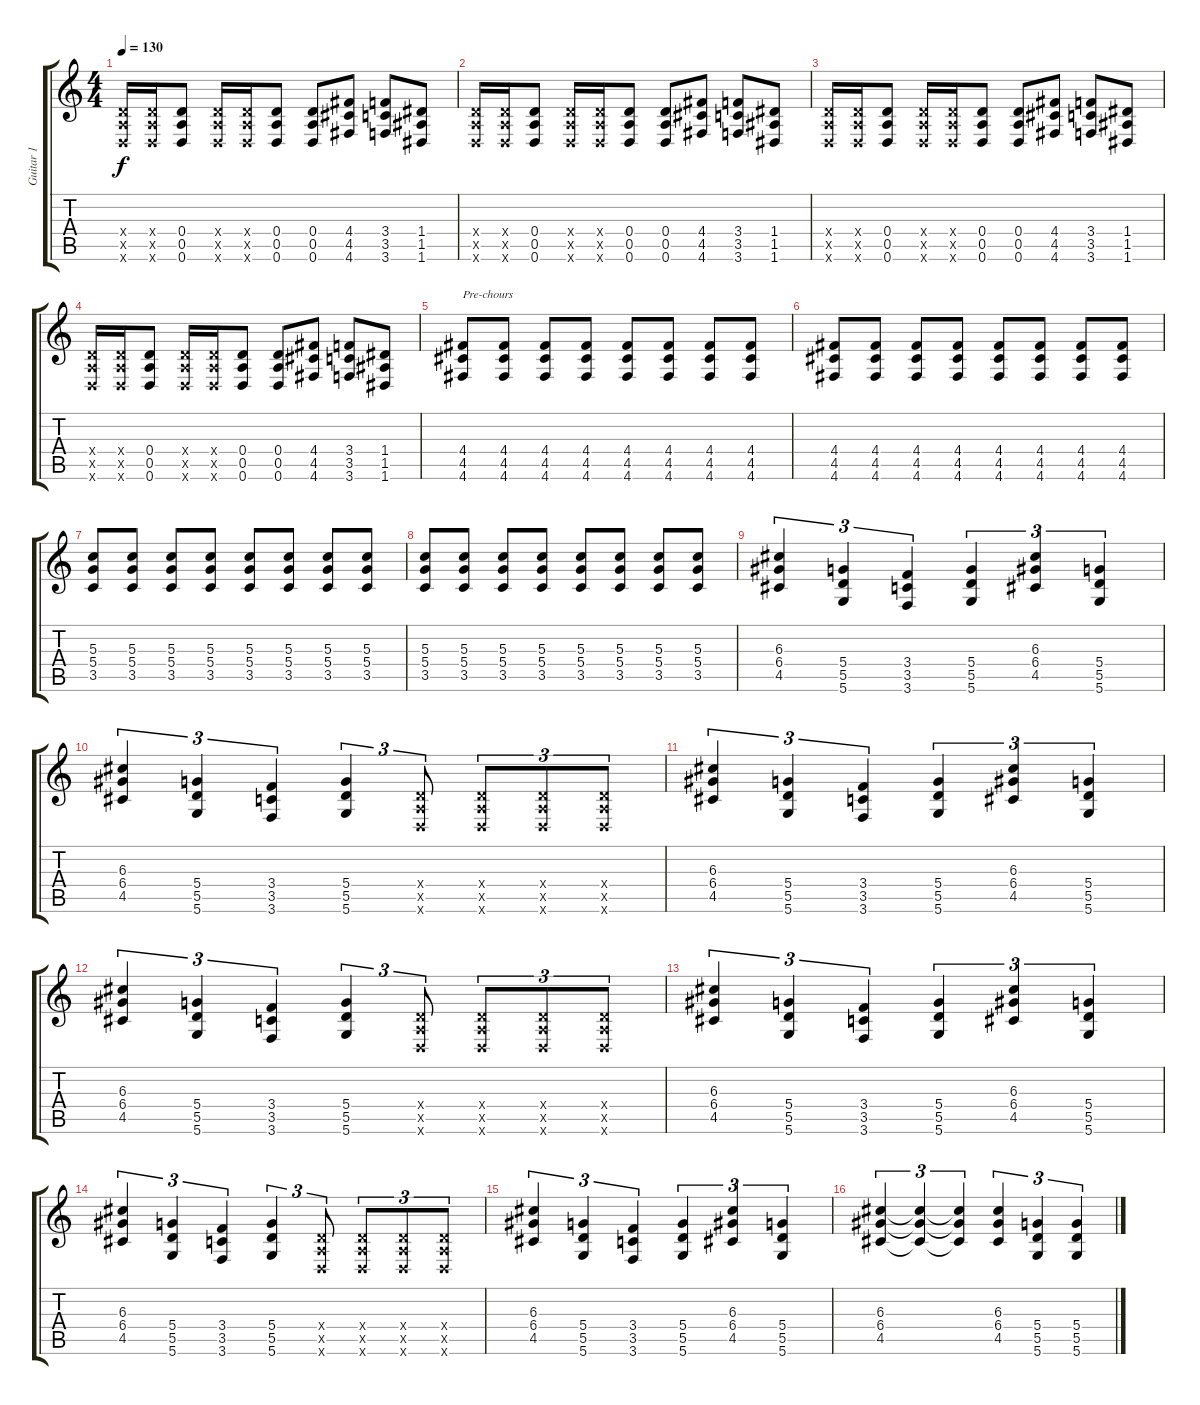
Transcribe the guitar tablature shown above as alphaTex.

\track ("Guitar 1" "Guitar 1") {instrument distortionguitar}
\staff {score tabs}
\tuning (E4 B3 G3 D3 A2 D2) {hide}
\ts (4 4)
\tempo 130
\clef g2
\ks c
(0.4{x} 0.5{x} 0.6{x}).16{dy f} (0.4{x} 0.5{x} 0.6{x}).16 (0.4 0.5 0.6).8 (0.4{x} 0.5{x} 0.6{x}).16 (0.4{x} 0.5{x} 0.6{x}).16 (0.4 0.5 0.6).8 (0.4 0.5 0.6).8 (4.4 4.5 4.6).8 (3.4 3.5 3.6).8 (1.4 1.5 1.6).8 |
(0.4{x} 0.5{x} 0.6{x}).16 (0.4{x} 0.5{x} 0.6{x}).16 (0.4 0.5 0.6).8 (0.4{x} 0.5{x} 0.6{x}).16 (0.4{x} 0.5{x} 0.6{x}).16 (0.4 0.5 0.6).8 (0.4 0.5 0.6).8 (4.4 4.5 4.6).8 (3.4 3.5 3.6).8 (1.4 1.5 1.6).8 |
(0.4{x} 0.5{x} 0.6{x}).16 (0.4{x} 0.5{x} 0.6{x}).16 (0.4 0.5 0.6).8 (0.4{x} 0.5{x} 0.6{x}).16 (0.4{x} 0.5{x} 0.6{x}).16 (0.4 0.5 0.6).8 (0.4 0.5 0.6).8 (4.4 4.5 4.6).8 (3.4 3.5 3.6).8 (1.4 1.5 1.6).8 |
(0.4{x} 0.5{x} 0.6{x}).16 (0.4{x} 0.5{x} 0.6{x}).16 (0.4 0.5 0.6).8 (0.4{x} 0.5{x} 0.6{x}).16 (0.4{x} 0.5{x} 0.6{x}).16 (0.4 0.5 0.6).8 (0.4 0.5 0.6).8 (4.4 4.5 4.6).8 (3.4 3.5 3.6).8 (1.4 1.5 1.6).8 |
(4.4 4.5 4.6).8{txt "Pre-chours"} (4.4 4.5 4.6).8{txt " "} (4.4 4.5 4.6).8{txt " "} (4.4 4.5 4.6).8{txt " "} (4.4 4.5 4.6).8{txt " "} (4.4 4.5 4.6).8{txt " "} (4.4 4.5 4.6).8{txt " "} (4.4 4.5 4.6).8{txt " "} |
(4.4 4.5 4.6).8 (4.4 4.5 4.6).8 (4.4 4.5 4.6).8 (4.4 4.5 4.6).8 (4.4 4.5 4.6).8 (4.4 4.5 4.6).8 (4.4 4.5 4.6).8 (4.4 4.5 4.6).8 |
(5.3 5.4 3.5).8 (5.3 5.4 3.5).8 (5.3 5.4 3.5).8 (5.3 5.4 3.5).8 (5.3 5.4 3.5).8 (5.3 5.4 3.5).8 (5.3 5.4 3.5).8 (5.3 5.4 3.5).8 |
(5.3 5.4 3.5).8 (5.3 5.4 3.5).8 (5.3 5.4 3.5).8 (5.3 5.4 3.5).8 (5.3 5.4 3.5).8 (5.3 5.4 3.5).8 (5.3 5.4 3.5).8 (5.3 5.4 3.5).8 |
(6.3 6.4 4.5).4{tu (3 2)} (5.4 5.5 5.6).4{tu (3 2)} (3.4 3.5 3.6).4{tu (3 2)} (5.4 5.5 5.6).4{tu (3 2)} (6.3 6.4 4.5).4{tu (3 2)} (5.4 5.5 5.6).4{tu (3 2)} |
(6.3 6.4 4.5).4{tu (3 2)} (5.4 5.5 5.6).4{tu (3 2)} (3.4 3.5 3.6).4{tu (3 2)} (5.4 5.5 5.6).4{tu (3 2)} (0.4{x} 0.5{x} 0.6{x}).8{tu (3 2)} (0.4{x} 0.5{x} 0.6{x}).8{tu (3 2)} (0.4{x} 0.5{x} 0.6{x}).8{tu (3 2)} (0.4{x} 0.5{x} 0.6{x}).8{tu (3 2)} |
(6.3 6.4 4.5).4{tu (3 2)} (5.4 5.5 5.6).4{tu (3 2)} (3.4 3.5 3.6).4{tu (3 2)} (5.4 5.5 5.6).4{tu (3 2)} (6.3 6.4 4.5).4{tu (3 2)} (5.4 5.5 5.6).4{tu (3 2)} |
(6.3 6.4 4.5).4{tu (3 2)} (5.4 5.5 5.6).4{tu (3 2)} (3.4 3.5 3.6).4{tu (3 2)} (5.4 5.5 5.6).4{tu (3 2)} (0.4{x} 0.5{x} 0.6{x}).8{tu (3 2)} (0.4{x} 0.5{x} 0.6{x}).8{tu (3 2)} (0.4{x} 0.5{x} 0.6{x}).8{tu (3 2)} (0.4{x} 0.5{x} 0.6{x}).8{tu (3 2)} |
(6.3 6.4 4.5).4{tu (3 2)} (5.4 5.5 5.6).4{tu (3 2)} (3.4 3.5 3.6).4{tu (3 2)} (5.4 5.5 5.6).4{tu (3 2)} (6.3 6.4 4.5).4{tu (3 2)} (5.4 5.5 5.6).4{tu (3 2)} |
(6.3 6.4 4.5).4{tu (3 2)} (5.4 5.5 5.6).4{tu (3 2)} (3.4 3.5 3.6).4{tu (3 2)} (5.4 5.5 5.6).4{tu (3 2)} (0.4{x} 0.5{x} 0.6{x}).8{tu (3 2)} (0.4{x} 0.5{x} 0.6{x}).8{tu (3 2)} (0.4{x} 0.5{x} 0.6{x}).8{tu (3 2)} (0.4{x} 0.5{x} 0.6{x}).8{tu (3 2)} |
(6.3 6.4 4.5).4{tu (3 2)} (5.4 5.5 5.6).4{tu (3 2)} (3.4 3.5 3.6).4{tu (3 2)} (5.4 5.5 5.6).4{tu (3 2)} (6.3 6.4 4.5).4{tu (3 2)} (5.4 5.5 5.6).4{tu (3 2)} |
(6.3 6.4 4.5).4{tu (3 2)} (6.3{t} 6.4{t} 4.5{t}).4{tu (3 2)} (6.3{t} 6.4{t} 4.5{t}).4{tu (3 2)} (6.3 6.4 4.5).4{tu (3 2)} (5.4 5.5 5.6).4{tu (3 2)} (5.4 5.5 5.6).4{tu (3 2)}
